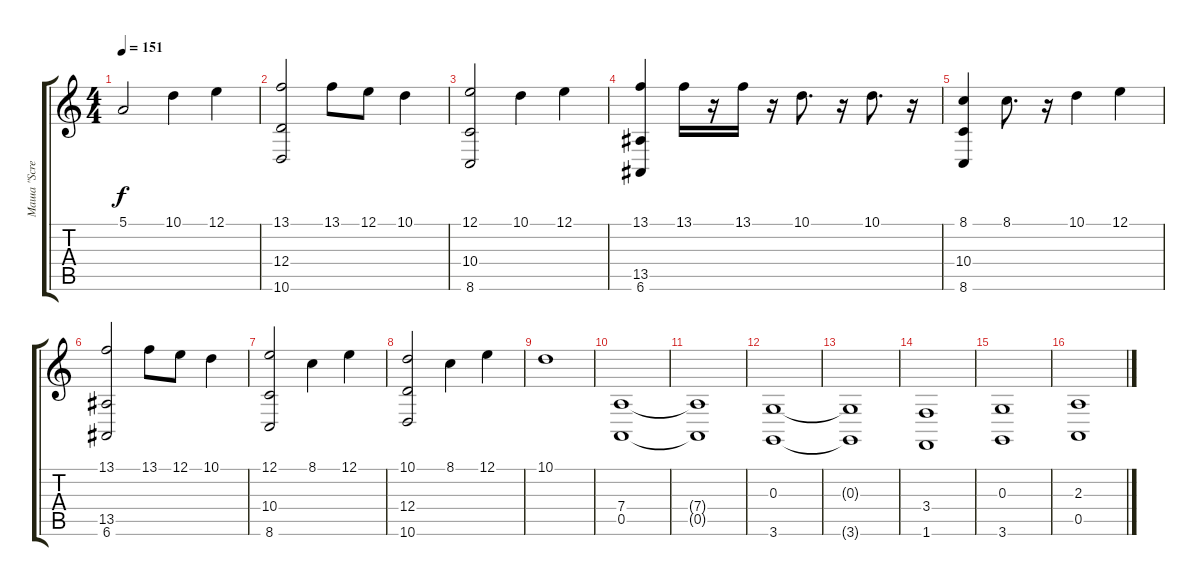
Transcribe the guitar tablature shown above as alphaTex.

\track ("Маша \"Scream\"" "Маша \"Scre") {instrument pad4choir}
\staff {score tabs}
\tuning (E4 B3 G3 D3 A2 E2) {hide}
\ts (4 4)
\tempo 151
\clef g2
\ks c
5.1.2{dy f} 10.1.4 12.1.4 |
(13.1 12.4 10.6).2 13.1.8 12.1.8 10.1.4 |
(12.1 10.4 8.6).2 10.1.4 12.1.4 |
(13.1 13.5 6.6).4 13.1.16 r.16 13.1.16 r.16 10.1.8{d} r.16 10.1.8{d} r.16 |
(8.1 10.4 8.6).4 8.1.8{d} r.16 10.1.4 12.1.4 |
(13.1 13.5 6.6).2 13.1.8 12.1.8 10.1.4 |
(12.1 10.4 8.6).2 8.1.4 12.1.4 |
(10.1 12.4 10.6).2 8.1.4 12.1.4 |
10.1.1 |
(7.4 0.5).1 |
(7.4{t} 0.5{t}).1 |
(0.3 3.6).1 |
(0.3{t} 3.6{t}).1 |
(3.4 1.6).1 |
(0.3 3.6).1 |
(2.3 0.5).1
